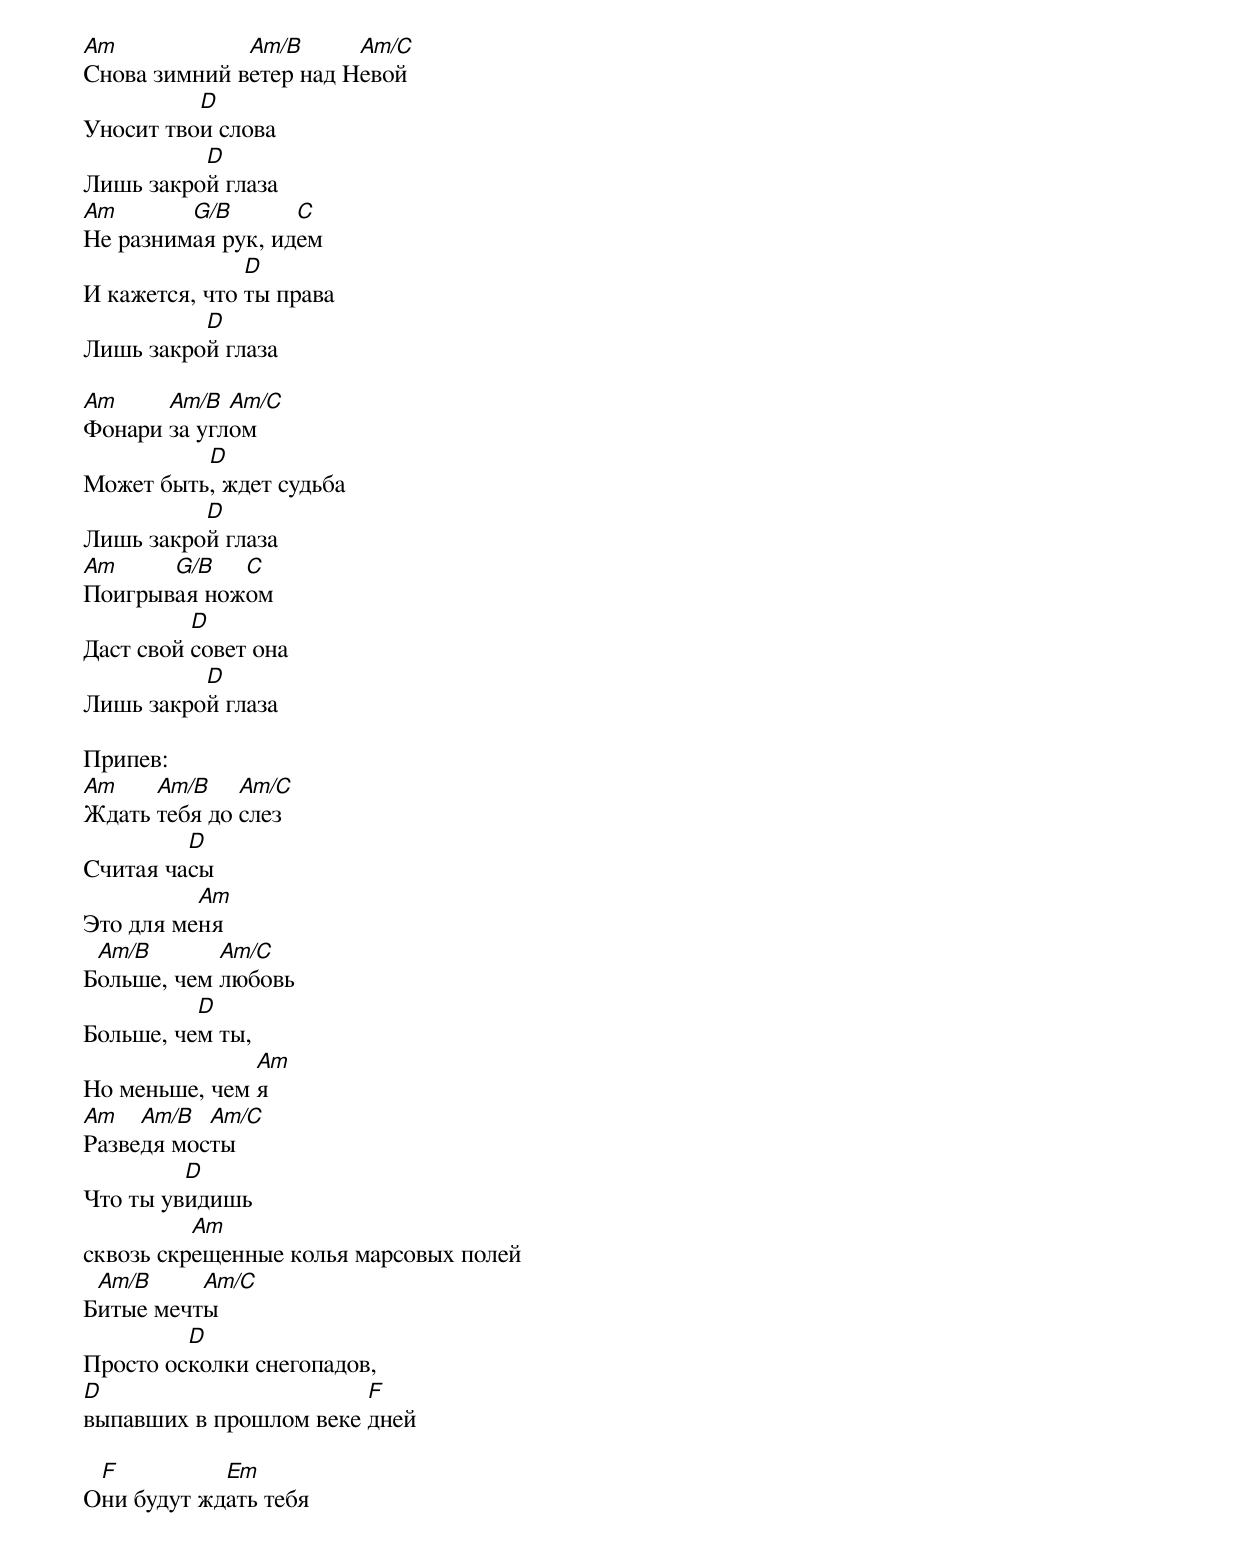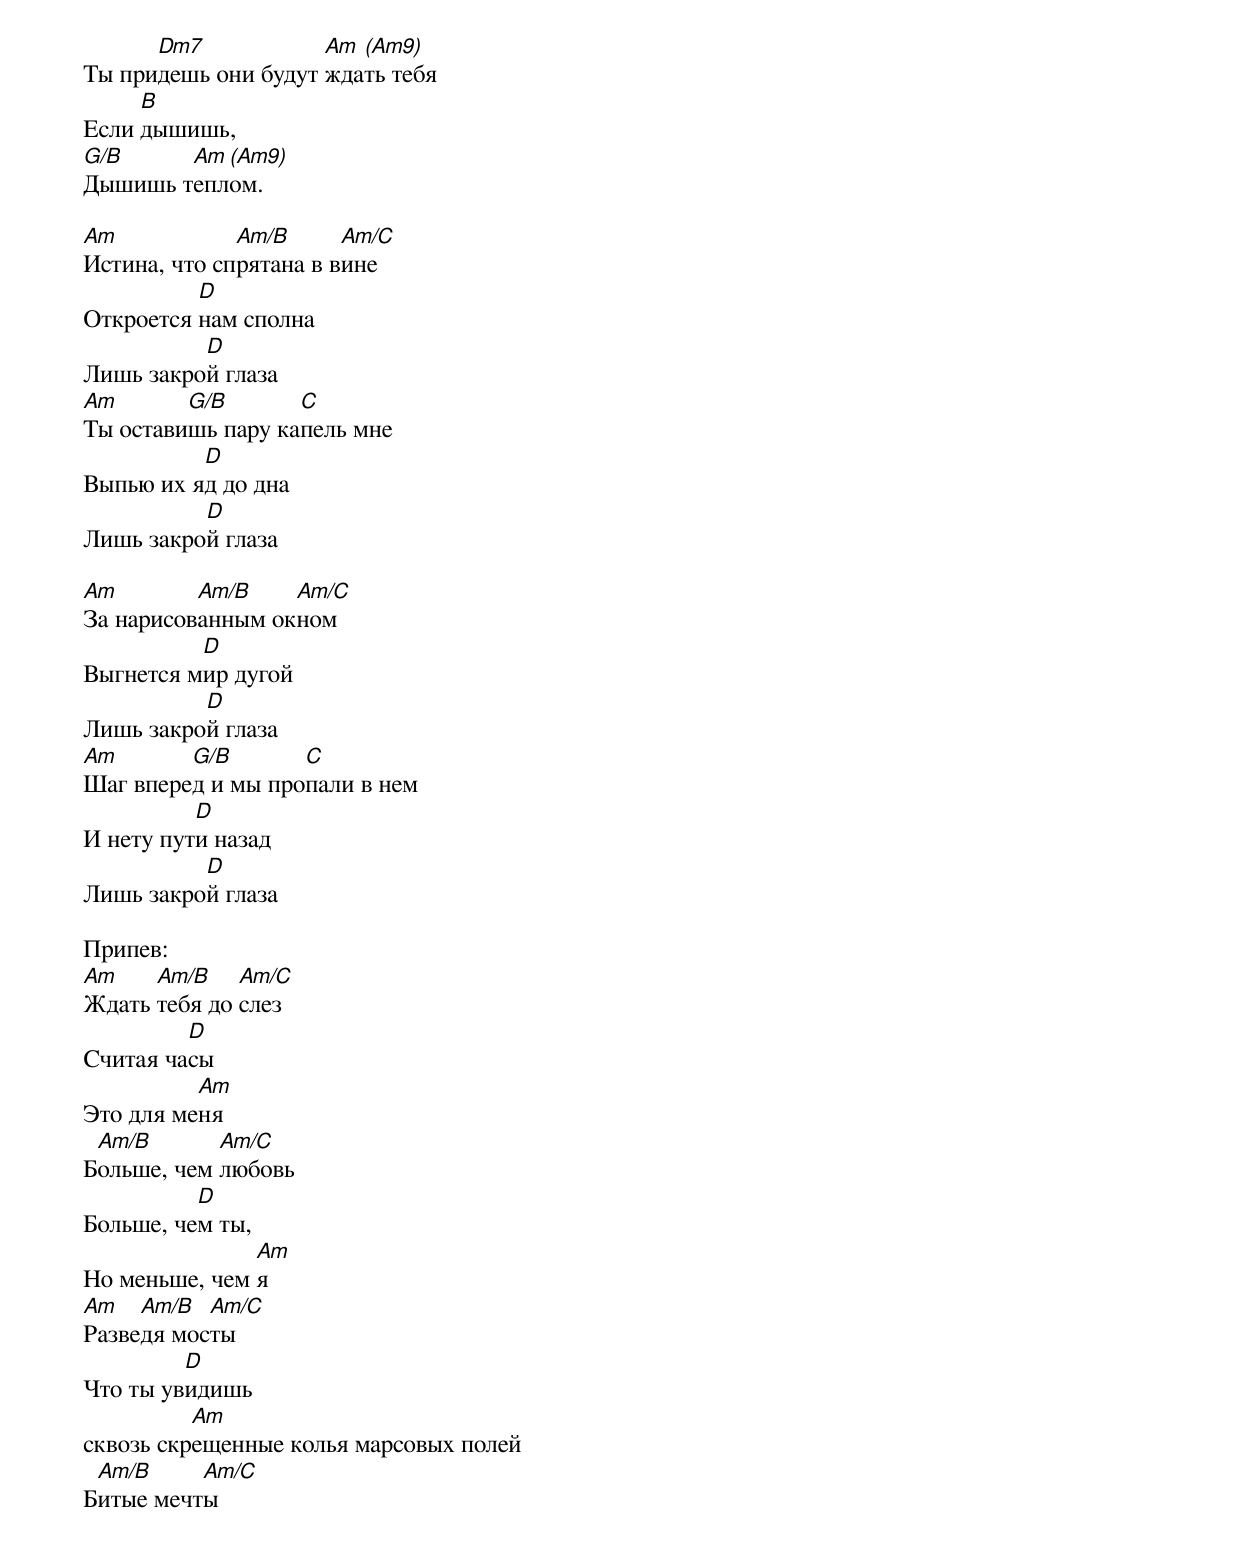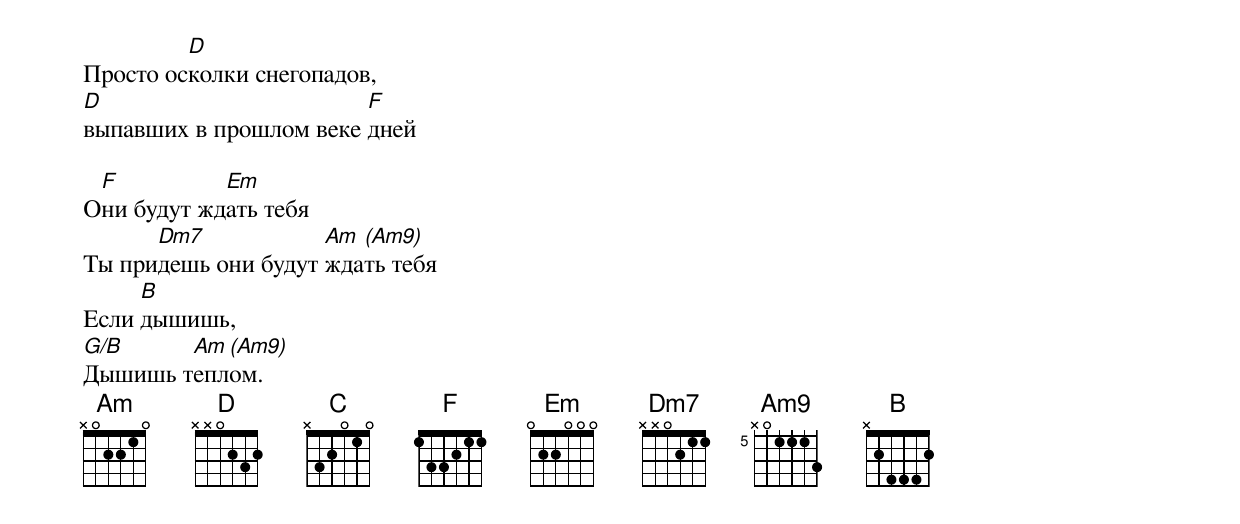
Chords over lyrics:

Am            Am/B      Am/C
Снова зимний ветер над Невой
          D
Уносит твои слова
          D
Лишь закрой глаза
Am       G/B       C
Не разнимая рук, идем
               D
И кажется, что ты права
          D
Лишь закрой глаза

Am     Am/B  Am/C
Фонари за углом
          D
Может быть, ждет судьба
          D
Лишь закрой глаза
Am     G/B   C
Поигрывая ножом
          D
Даст свой совет она
          D
Лишь закрой глаза

Припев:
Am    Am/B    Am/C
Ждать тебя до слез
         D
Считая часы
          Am
Это для меня
 Am/B       Am/C
Больше, чем любовь
          D
Больше, чем ты,
               Am
Но меньше, чем я
Am   Am/B  Am/C
Разведя мосты
         D
Что ты увидишь
          Am
сквозь скрещенные колья марсовых полей
 Am/B     Am/C
Битые мечты
         D
Просто осколки снегопадов,
D                       F
выпавших в прошлом веке дней

 F          Em
Они будут ждать тебя
      Dm7            Am (Am9)
Ты придешь они будут ждать тебя
     B
Если дышишь,
G/B     Am (Am9)
Дышишь теплом.

Am            Am/B      Am/C
Истина, что спрятана в вине
          D
Откроется нам сполна
          D
Лишь закрой глаза
Am       G/B       C
Ты оставишь пару капель мне
          D
Выпью их яд до дна
          D
Лишь закрой глаза

Am        Am/B    Am/C
За нарисованным окном
          D
Выгнется мир дугой
          D
Лишь закрой глаза
Am       G/B       C
Шаг вперед и мы пропали в нем
          D
И нету пути назад
          D
Лишь закрой глаза

Припев:
Am    Am/B    Am/C
Ждать тебя до слез
         D
Считая часы
          Am
Это для меня
 Am/B       Am/C
Больше, чем любовь
          D
Больше, чем ты,
               Am
Но меньше, чем я
Am   Am/B  Am/C
Разведя мосты
         D
Что ты увидишь
          Am
сквозь скрещенные колья марсовых полей
 Am/B     Am/C
Битые мечты
         D
Просто осколки снегопадов,
D                       F
выпавших в прошлом веке дней

 F          Em
Они будут ждать тебя
      Dm7            Am (Am9)
Ты придешь они будут ждать тебя
     B
Если дышишь,
G/B     Am (Am9)
Дышишь теплом.
